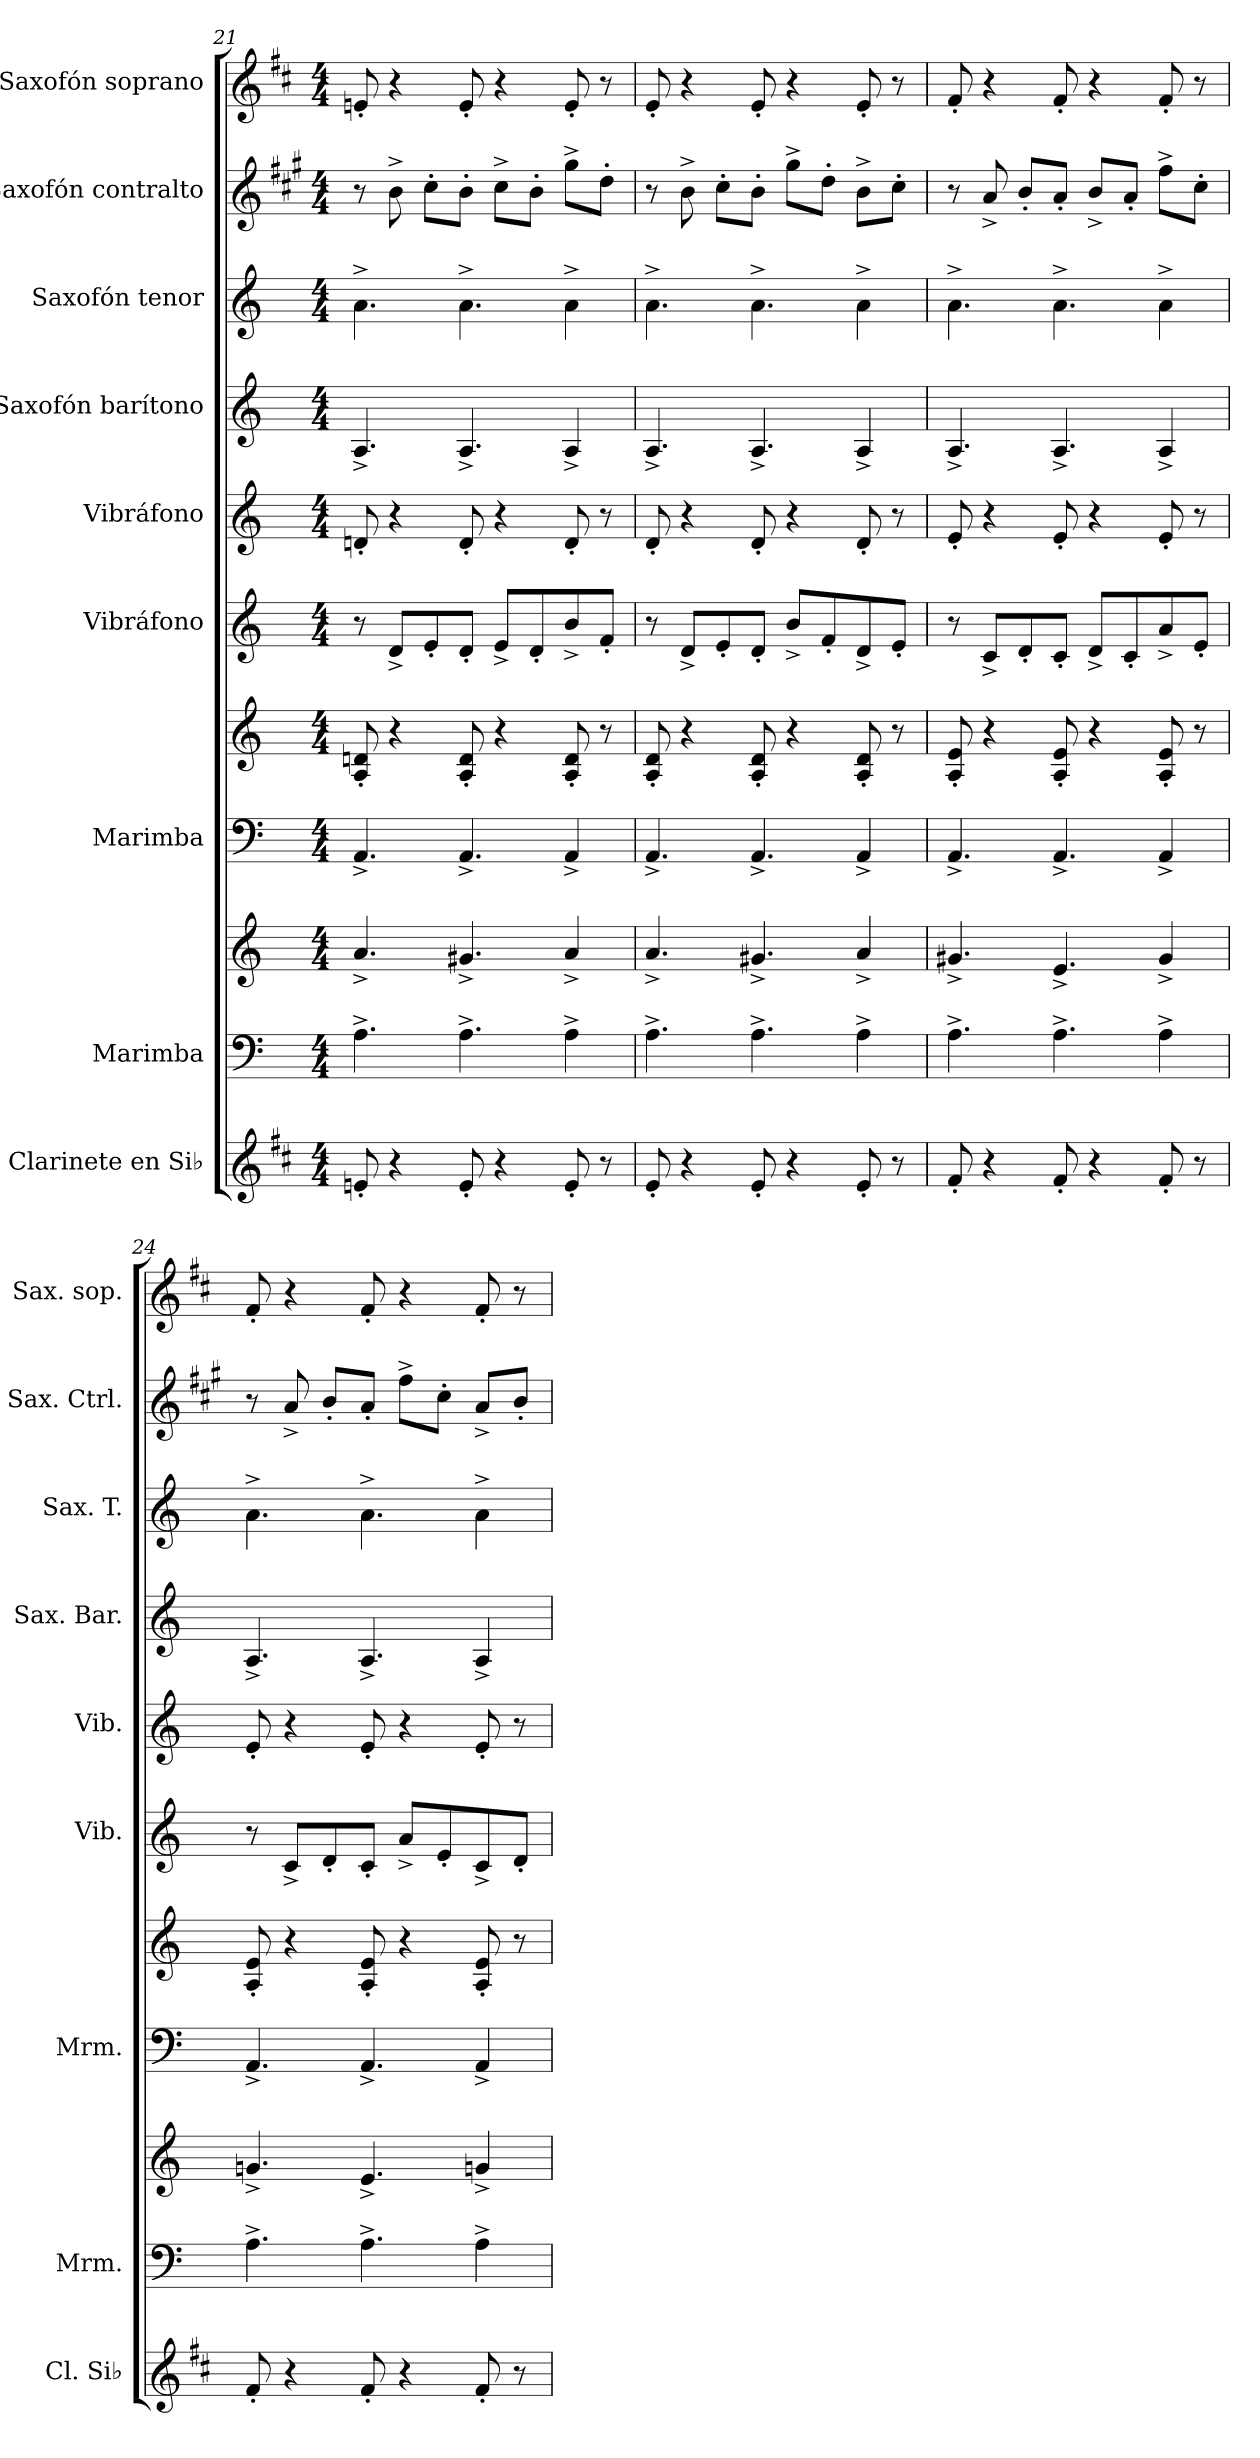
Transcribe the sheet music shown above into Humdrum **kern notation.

**kern	**kern	**kern	**kern	**kern	**kern	**kern	**kern	**kern	**kern	**kern
*part9	*part8	*part8	*part7	*part7	*part6	*part5	*part4	*part3	*part2	*part1
*staff11	*staff10	*staff9	*staff8	*staff7	*staff6	*staff5	*staff4	*staff3	*staff2	*staff1
*I"Clarinete en Si♭	*I"Marimba	*	*I"Marimba	*	*I"Vibráfono	*I"Vibráfono	*I"Saxofón barítono	*I"Saxofón tenor	*I"Saxofón contralto	*I"Saxofón soprano
*I'Cl. Si♭	*I'Mrm.	*	*I'Mrm.	*	*I'Vib.	*I'Vib.	*I'Sax. Bar.	*I'Sax. T.	*I'Sax. Ctrl.	*I'Sax. sop.
*clefG2	*clefF4	*clefG2	*clefF4	*clefG2	*clefG2	*clefG2	*clefG2	*clefG2	*clefG2	*clefG2
*ITrd1c2	*	*	*	*	*	*	*ITrd12c21	*ITrd8c14	*ITrd5c9	*ITrd1c2
*k[]	*k[]	*k[]	*k[]	*k[]	*k[]	*k[]	*k[]	*k[]	*k[]	*k[]
*M4/4	*M4/4	*M4/4	*M4/4	*M4/4	*M4/4	*M4/4	*M4/4	*M4/4	*M4/4	*M4/4
=21	=21	=21	=21	=21	=21	=21	=21	=21	=21	=21
8dn'/	4.A^\	4.a^/	4.AA^/	8A/' 8dn/'	8r	8dn'/	4.AA^/	4.A^\	8r	8dn'/
4r	.	.	.	4r	8d^/L	4r	.	.	8d^\	4r
.	.	.	.	.	8e'/	.	.	.	8e'\L	.
8d'/	4.A^\	4.g#X^/	4.AA^/	8A/' 8d/'	8d'/J	8d'/	4.AA^/	4.A^\	8d'\J	8d'/
4r	.	.	.	4r	8e^/L	4r	.	.	8e^\L	4r
.	.	.	.	.	8d'/	.	.	.	8d'\J	.
8d'/	4A^\	4a^/	4AA^/	8A/' 8d/'	8b^/	8d'/	4AA^/	4A^\	8b^\L	8d'/
8r	.	.	.	8r	8f'/J	8r	.	.	8f'\J	8r
=22	=22	=22	=22	=22	=22	=22	=22	=22	=22	=22
8d'/	4.A^\	4.a^/	4.AA^/	8A/' 8d/'	8r	8d'/	4.AA^/	4.A^\	8r	8d'/
4r	.	.	.	4r	8d^/L	4r	.	.	8d^\	4r
.	.	.	.	.	8e'/	.	.	.	8e'\L	.
8d'/	4.A^\	4.g#X^/	4.AA^/	8A/' 8d/'	8d'/J	8d'/	4.AA^/	4.A^\	8d'\J	8d'/
4r	.	.	.	4r	8b^/L	4r	.	.	8b^\L	4r
.	.	.	.	.	8f'/	.	.	.	8f'\J	.
8d'/	4A^\	4a^/	4AA^/	8A/' 8d/'	8d^/	8d'/	4AA^/	4A^\	8d^\L	8d'/
8r	.	.	.	8r	8e'/J	8r	.	.	8e'\J	8r
!!LO:PB:g=z
=23	=23	=23	=23	=23	=23	=23	=23	=23	=23	=23
8e'/	4.A^\	4.g#X^/	4.AA^/	8A/' 8e/'	8r	8e'/	4.AA^/	4.A^\	8r	8e'/
4r	.	.	.	4r	8c^/L	4r	.	.	8c^/	4r
.	.	.	.	.	8d'/	.	.	.	8d'/L	.
8e'/	4.A^\	4.e^/	4.AA^/	8A/' 8e/'	8c'/J	8e'/	4.AA^/	4.A^\	8c'/J	8e'/
4r	.	.	.	4r	8d^/L	4r	.	.	8d^/L	4r
.	.	.	.	.	8c'/	.	.	.	8c'/J	.
8e'/	4A^\	4g#^/	4AA^/	8A/' 8e/'	8a^/	8e'/	4AA^/	4A^\	8a^\L	8e'/
8r	.	.	.	8r	8e'/J	8r	.	.	8e'\J	8r
=24	=24	=24	=24	=24	=24	=24	=24	=24	=24	=24
8e'/	4.A^\	4.gn^/	4.AA^/	8A/' 8e/'	8r	8e'/	4.AA^/	4.A^\	8r	8e'/
4r	.	.	.	4r	8c^/L	4r	.	.	8c^/	4r
.	.	.	.	.	8d'/	.	.	.	8d'/L	.
8e'/	4.A^\	4.e^/	4.AA^/	8A/' 8e/'	8c'/J	8e'/	4.AA^/	4.A^\	8c'/J	8e'/
4r	.	.	.	4r	8a^/L	4r	.	.	8a^\L	4r
.	.	.	.	.	8e'/	.	.	.	8e'\J	.
8e'/	4A^\	4gn^/	4AA^/	8A/' 8e/'	8c^/	8e'/	4AA^/	4A^\	8c^/L	8e'/
8r	.	.	.	8r	8d'/J	8r	.	.	8d'/J	8r
=	=	=	=	=	=	=	=	=	=	=
*-	*-	*-	*-	*-	*-	*-	*-	*-	*-	*-
